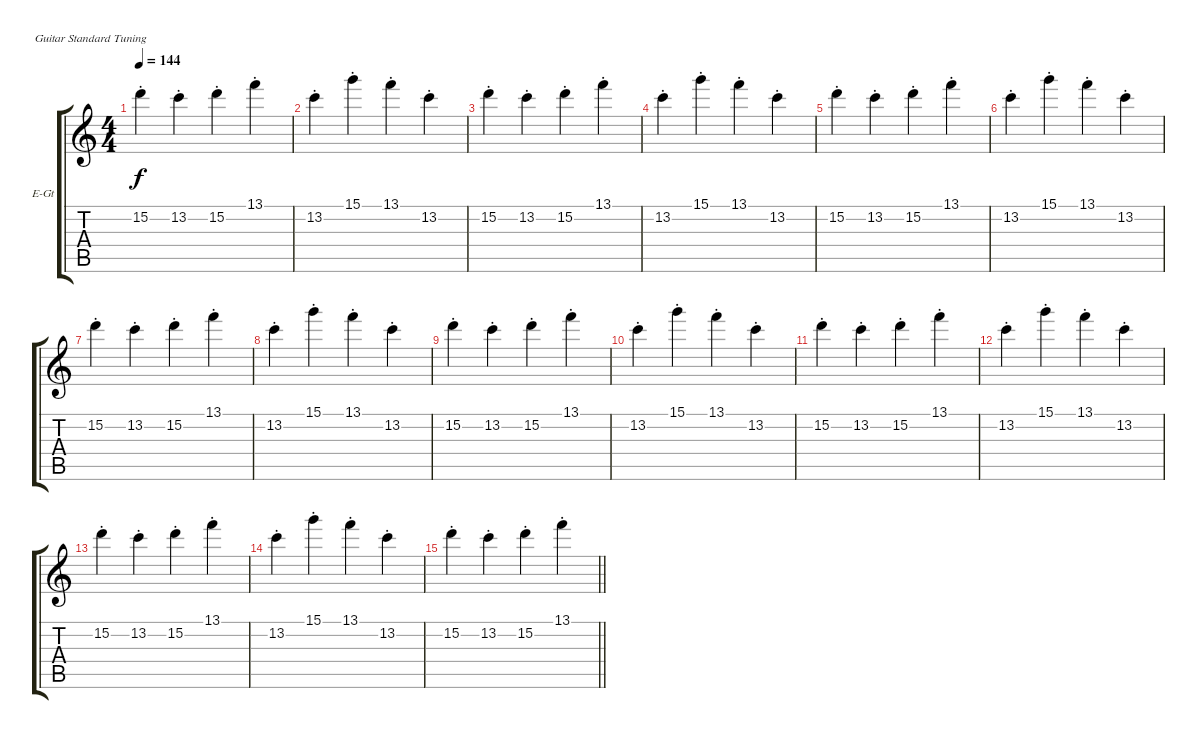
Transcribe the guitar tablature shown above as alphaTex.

\bracketExtendMode groupsimilarinstruments
\firstSystemTrackNameOrientation horizontal
\otherSystemsTrackNameOrientation horizontal
\track ("Delay Effects" "E-Gt") {instrument distortionguitar}
\staff {score tabs}
\tuning (E4 B3 G3 D3 A2 E2)
\ts (4 4)
\tempo 144
\clef g2
\ks c
15.2{st}.4{dy f} 13.2{st}.4 15.2{st}.4 13.1{st}.4 |
13.2{st}.4 15.1{st}.4 13.1{st}.4 13.2{st}.4 |
15.2{st}.4 13.2{st}.4 15.2{st}.4 13.1{st}.4 |
13.2{st}.4 15.1{st}.4 13.1{st}.4 13.2{st}.4 |
15.2{st}.4 13.2{st}.4 15.2{st}.4 13.1{st}.4 |
13.2{st}.4 15.1{st}.4 13.1{st}.4 13.2{st}.4 |
15.2{st}.4 13.2{st}.4 15.2{st}.4 13.1{st}.4 |
13.2{st}.4 15.1{st}.4 13.1{st}.4 13.2{st}.4 |
15.2{st}.4 13.2{st}.4 15.2{st}.4 13.1{st}.4 |
13.2{st}.4 15.1{st}.4 13.1{st}.4 13.2{st}.4 |
15.2{st}.4 13.2{st}.4 15.2{st}.4 13.1{st}.4 |
13.2{st}.4 15.1{st}.4 13.1{st}.4 13.2{st}.4 |
15.2{st}.4 13.2{st}.4 15.2{st}.4 13.1{st}.4 |
13.2{st}.4 15.1{st}.4 13.1{st}.4 13.2{st}.4 |
\barLineRight lightlight
15.2{st}.4 13.2{st}.4 15.2{st}.4 13.1{st}.4
